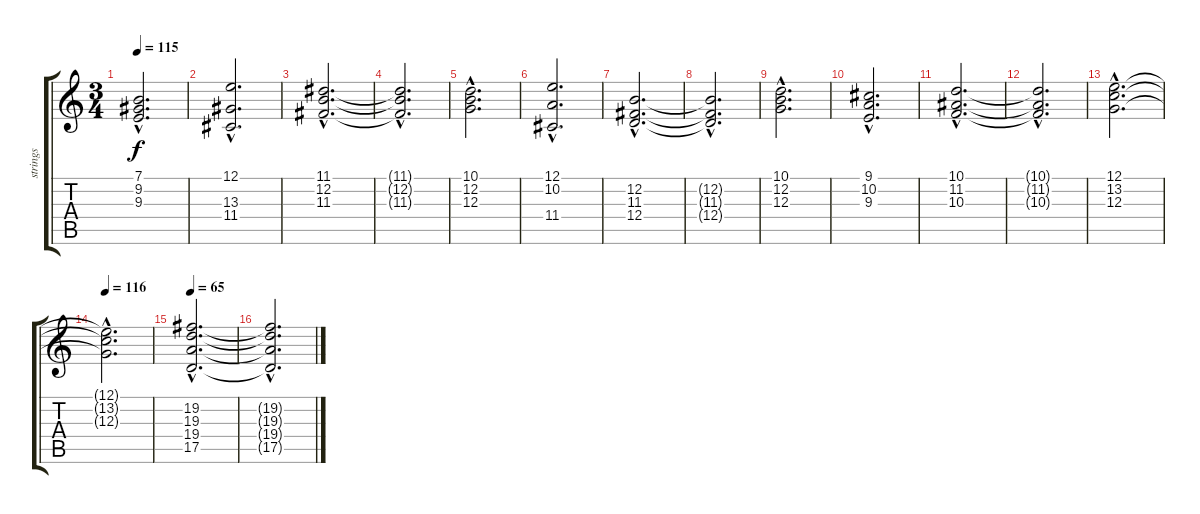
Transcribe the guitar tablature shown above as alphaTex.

\track ("strings" "strings") {instrument synthstrings2}
\staff {score tabs}
\tuning (E4 B3 G3 D3 A2 E2) {hide}
\ts (3 4)
\tempo 115
\clef g2
\ks c
(7.1{hac} 9.2{hac} 9.3{hac}).2{d dy f} |
(12.1{hac} 13.3{hac} 11.4{hac}).2{d} |
(11.1{hac} 12.2{hac} 11.3{hac}).2{d} |
(11.1{hac t} 12.2{hac t} 11.3{hac t}).2{d} |
(10.1{hac} 12.2{hac} 12.3{hac}).2{d} |
(12.1{hac} 10.2{hac} 11.4{hac}).2{d} |
(12.2{hac} 11.3{hac} 12.4{hac}).2{d} |
(12.2{hac t} 11.3{hac t} 12.4{hac t}).2{d} |
(10.1{hac} 12.2{hac} 12.3{hac}).2{d} |
(9.1{hac} 10.2{hac} 9.3{hac}).2{d} |
(10.1{hac} 11.2{hac} 10.3{hac}).2{d} |
(10.1{hac t} 11.2{hac t} 10.3{hac t}).2{d} |
(12.1{hac} 13.2{hac} 12.3{hac}).2{d} |
\tempo 116
(12.1{hac t} 13.2{hac t} 12.3{hac t}).2{d} |
\tempo 65
(19.2{hac} 19.3{hac} 19.4{hac} 17.5{hac}).2{d} |
(19.2{hac t} 19.3{hac t} 19.4{hac t} 17.5{hac t}).2{d}
